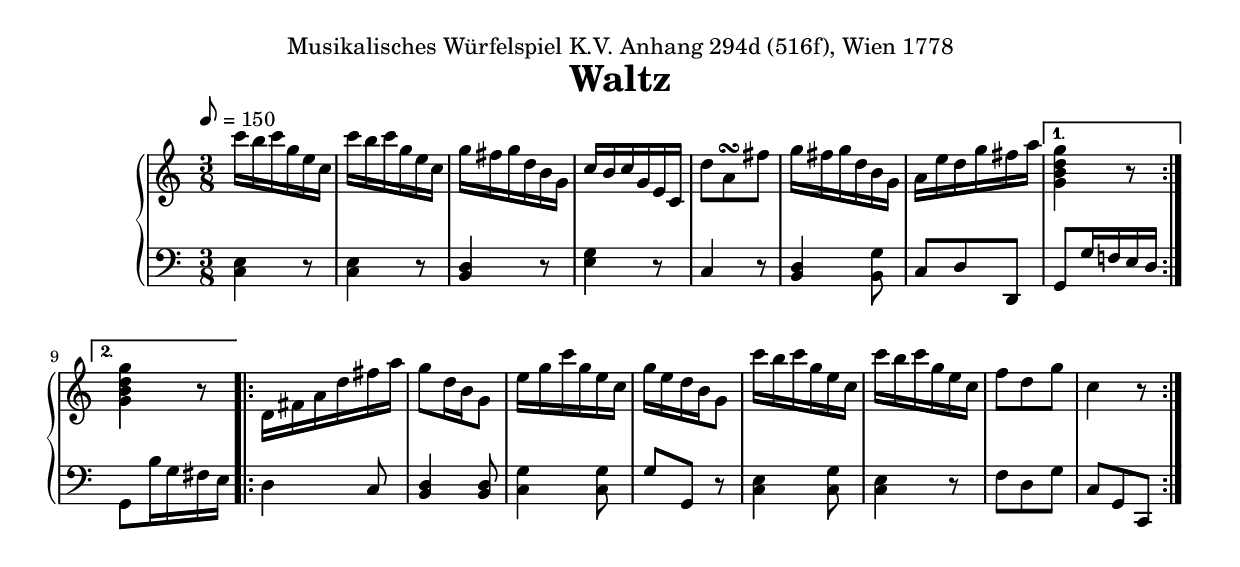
\version "2.14.2"
\pointAndClickOff

\header {
  dedication = "Musikalisches Würfelspiel K.V. Anhang 294d (516f), Wien 1778"
  title = "Waltz"
}

\paper {
  #(set-paper-size "a4")
  top-margin = 2\cm
}

%DICE: 6, 6, 6, 6, 6, 6, 6, 6, 6, 6, 6, 6, 6, 6, 6, 6
%TABLE DE MUSIQUE: 148, 74, 163, 45, 80, 97, 36, 107, 25, 143, 64, 125, 76, 136, 1, 93
DiceWaltz = {
  \new PianoStaff <<
    \new Staff = "RH acoustic grand" {
      \clef treble
      \time 3/8
      \key c \major
      {\tempo 8=150}
       \repeat volta 2 {
        c'''16 b'' c''' g'' e'' c'' |
        c'''16 b'' c''' g'' e'' c'' |
        g''16 fis'' g'' d'' b' g' |
        c''16 b' c'' g' e' c' |
        d''8 a'\turn fis'' |
        g''16 fis'' g'' d'' b' g' |
        a'16 e'' d'' g'' fis'' a'' |
      }
      \alternative {
        { <g' b' d'' g''>4 r8 } { <g' b' d'' g''>4 r8 }
      }

      \repeat volta 2 {
        d'16 fis' a' d'' fis'' a'' |
        g''8 d''16 b' g'8 |
        e''16 g'' c''' g'' e'' c'' |
        g''16 e'' d'' b' g'8 |
        c'''16 b'' c''' g'' e'' c'' |
        c'''16 b'' c''' g'' e'' c'' |
        f''8 d'' g'' |
        c''4 r8 |
      }
    }

    \new Staff = "LH acoustic grand" {
      \clef treble
      \clef bass
      \time 3/8
      \key c \major
      \repeat volta 2 {
        <c e>4 r8 |
        <c e>4 r8 |
        <b, d>4 r8 |
        <e g>4 r8 |
        c4 r8 |
        <b, d>4 <b, g>8 |
        c8 d d, |
      }
      \alternative {
        { g,8 g16 f! e d } { g,8 b16 g fis e }
      }

      \repeat volta 2 {
        d4 c8 |
        <b, d>4 <b, d>8  |
        <c g>4 <c g>8 |
        g8 g, r |
        <c e>4 <c g>8 |
        <c e>4 r8 |
        f8 d g |
        c8 g, c, |
      }
    }
  >>
}

\score {
  \DiceWaltz
  \layout {#(layout-set-staff-size 18)}
}

\include "articulate.ly"
\score {
  \unfoldRepeats \articulate <<
    \DiceWaltz
  >>
  \midi {}
}

